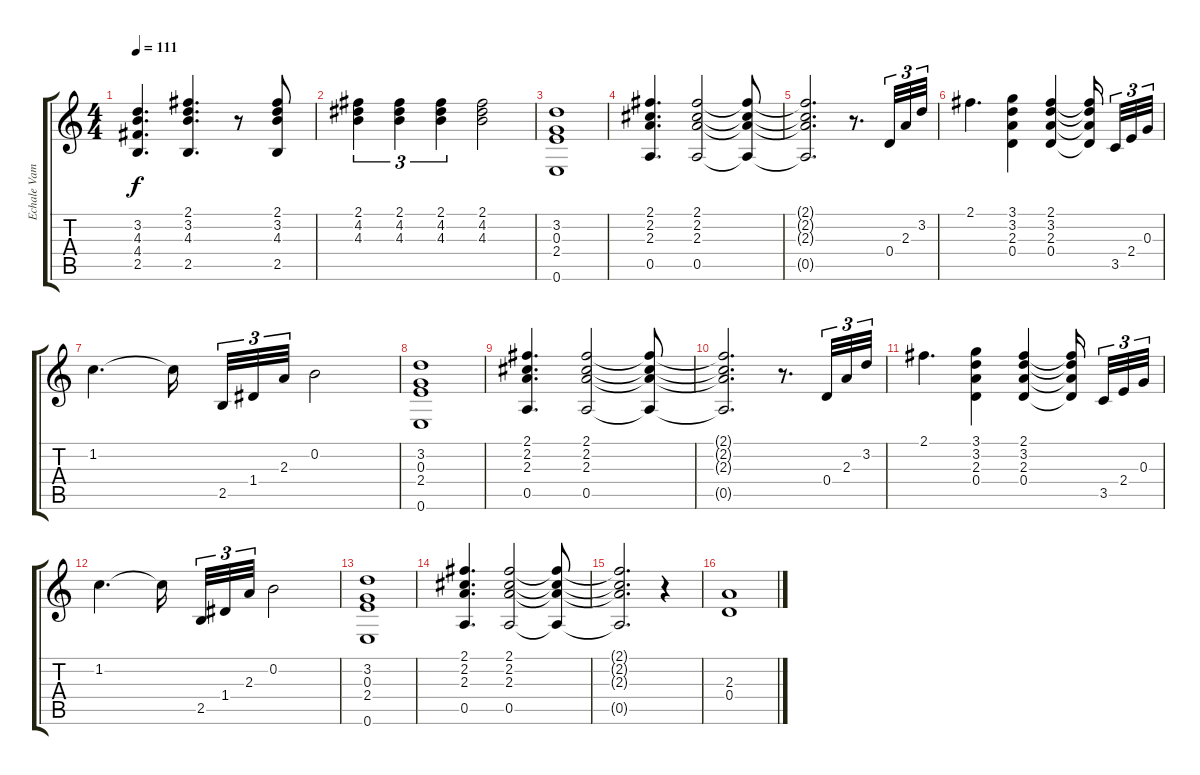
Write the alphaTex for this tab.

\track ("Echale Vampiro!!!!" "Echale Vam") {instrument electricguitarclean}
\staff {score tabs}
\tuning (E4 B3 G3 D3 A2 E2) {hide}
\ts (4 4)
\tempo 111
\clef g2
\ks c
(3.2 4.3 4.4 2.5).4{d dy f} (2.1 3.2 4.3 2.5).4{d} r.8 (2.1 3.2 4.3 2.5).8 |
(2.1 4.2 4.3).4{tu (3 2)} (2.1 4.2 4.3).4{tu (3 2)} (2.1 4.2 4.3).4{tu (3 2)} (2.1 4.2 4.3).2 |
(3.2 0.3 2.4 0.6).1 |
(2.1 2.2 2.3 0.5).4{d} (2.1 2.2 2.3 0.5).2 (2.1{t} 2.2{t} 2.3{t} 0.5{t}).8 |
(2.1{t} 2.2{t} 2.3{t} 0.5{t}).2{d} r.8{d} 0.4.32{tu (3 2)} 2.3.32{tu (3 2)} 3.2.32{tu (3 2)} |
2.1.4{d} (3.1 3.2 2.3 0.4).4 (2.1 3.2 2.3 0.4).4 (2.1{t} 3.2{t} 2.3{t} 0.4{t}).16{beam splitsecondary} 3.5.32{tu (3 2)} 2.4.32{tu (3 2)} 0.3.32{tu (3 2)} |
1.2.4{d} 1.2{t}.16{beam splitsecondary} 2.5.32{tu (3 2)} 1.4.32{tu (3 2)} 2.3.32{tu (3 2)} 0.2.2 |
(3.2 0.3 2.4 0.6).1 |
(2.1 2.2 2.3 0.5).4{d} (2.1 2.2 2.3 0.5).2 (2.1{t} 2.2{t} 2.3{t} 0.5{t}).8 |
(2.1{t} 2.2{t} 2.3{t} 0.5{t}).2{d} r.8{d} 0.4.32{tu (3 2)} 2.3.32{tu (3 2)} 3.2.32{tu (3 2)} |
2.1.4{d} (3.1 3.2 2.3 0.4).4 (2.1 3.2 2.3 0.4).4 (2.1{t} 3.2{t} 2.3{t} 0.4{t}).16{beam splitsecondary} 3.5.32{tu (3 2)} 2.4.32{tu (3 2)} 0.3.32{tu (3 2)} |
1.2.4{d} 1.2{t}.16{beam splitsecondary} 2.5.32{tu (3 2)} 1.4.32{tu (3 2)} 2.3.32{tu (3 2)} 0.2.2 |
(3.2 0.3 2.4 0.6).1 |
(2.1 2.2 2.3 0.5).4{d} (2.1 2.2 2.3 0.5).2 (2.1{t} 2.2{t} 2.3{t} 0.5{t}).8 |
(2.1{t} 2.2{t} 2.3{t} 0.5{t}).2{d} r.4 |
(2.3 0.4).1
